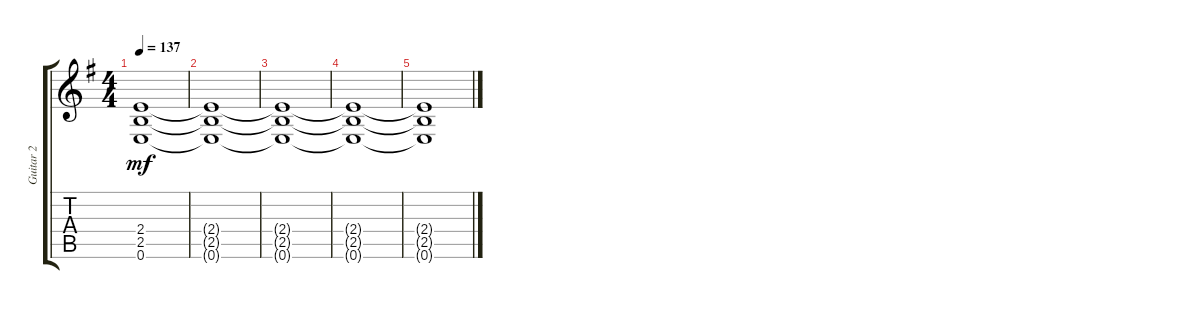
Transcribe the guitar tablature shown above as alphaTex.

\track ("Guitar 2" "Guitar 2") {instrument distortionguitar}
\staff {score tabs}
\tuning (E4 B3 G3 D3 A2 E2) {hide}
\ts (4 4)
\tempo 137
\clef g2
\ks g
(2.4{t} 2.5{t} 0.6{t}).1{dy mf} |
(2.4{t} 2.5{t} 0.6{t}).1 |
(2.4{t} 2.5{t} 0.6{t}).1 |
(2.4{t} 2.5{t} 0.6{t}).1 |
(2.4{t} 2.5{t} 0.6{t}).1
